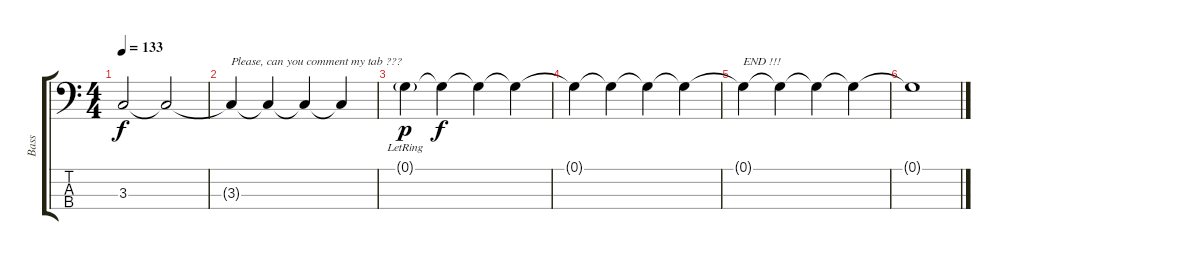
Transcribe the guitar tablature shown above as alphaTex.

\track ("Bass" "Bass") {instrument electricbassfinger}
\staff {score tabs}
\tuning (G2 D2 A1 E1) {hide}
\ts (4 4)
\tempo 133
\clef f4
\ks c
3.3{t}.2{dy f} 3.3{t}.2 |
3.3{t}.4{txt "Please, can you comment my tab ???"} 3.3{t}.4 3.3{t}.4 3.3{t}.4 |
0.1{g lr}.4{dy p} 0.1{t}.4{dy f} 0.1{t}.4 0.1{t}.4 |
0.1{t}.4 0.1{t}.4 0.1{t}.4 0.1{t}.4 |
0.1{t}.4{txt "END !!!"} 0.1{t}.4 0.1{t}.4 0.1{t}.4 |
0.1{t}.1
